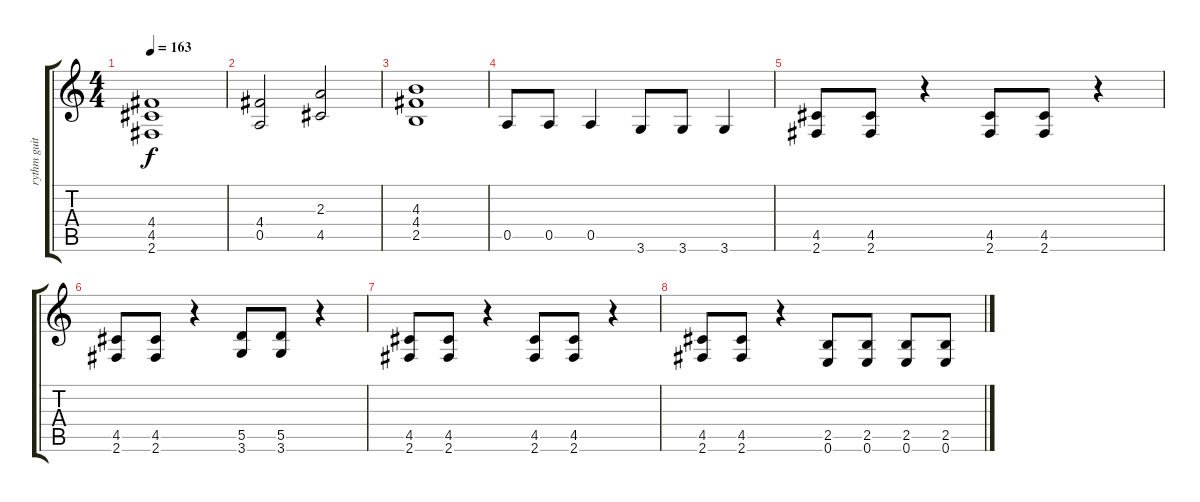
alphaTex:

\track ("rythm guitar" "rythm guit") {instrument distortionguitar}
\staff {score tabs}
\tuning (E4 B3 G3 D3 A2 E2) {hide}
\ts (4 4)
\tempo 163
\clef g2
\ks c
(4.4 4.5 2.6).1{dy f} |
(4.4 0.5).2 (2.3 4.5).2 |
(4.3 4.4 2.5).1 |
0.5.8 0.5.8 0.5.4 3.6.8 3.6.8 3.6.4 |
(4.5 2.6).8 (4.5 2.6).8 r.4 (4.5 2.6).8 (4.5 2.6).8 r.4 |
(4.5 2.6).8 (4.5 2.6).8 r.4 (5.5 3.6).8 (5.5 3.6).8 r.4 |
(4.5 2.6).8 (4.5 2.6).8 r.4 (4.5 2.6).8 (4.5 2.6).8 r.4 |
(4.5 2.6).8 (4.5 2.6).8 r.4 (2.5 0.6).8 (2.5 0.6).8 (2.5 0.6).8 (2.5 0.6).8
